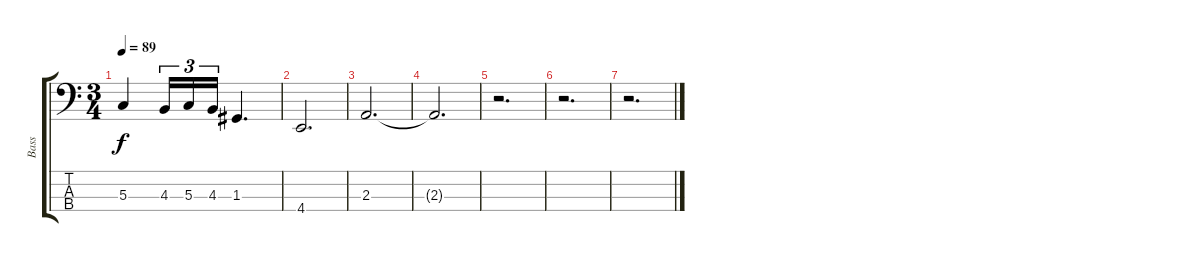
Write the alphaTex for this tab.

\track ("Bass" "Bass") {instrument electricbassfinger}
\staff {score tabs}
\tuning (G2 C2 G1 C1) {hide}
\ts (3 4)
\tempo 89
\clef f4
\ks c
5.3.4{dy f} 4.3.16{tu (3 2)} 5.3.16{tu (3 2)} 4.3.16{tu (3 2)} 1.3.4{d} |
4.4.2{d} |
2.3.2{d} |
2.3{t}.2{d} |
r.2{d} |
r.2{d} |
r.2{d}
